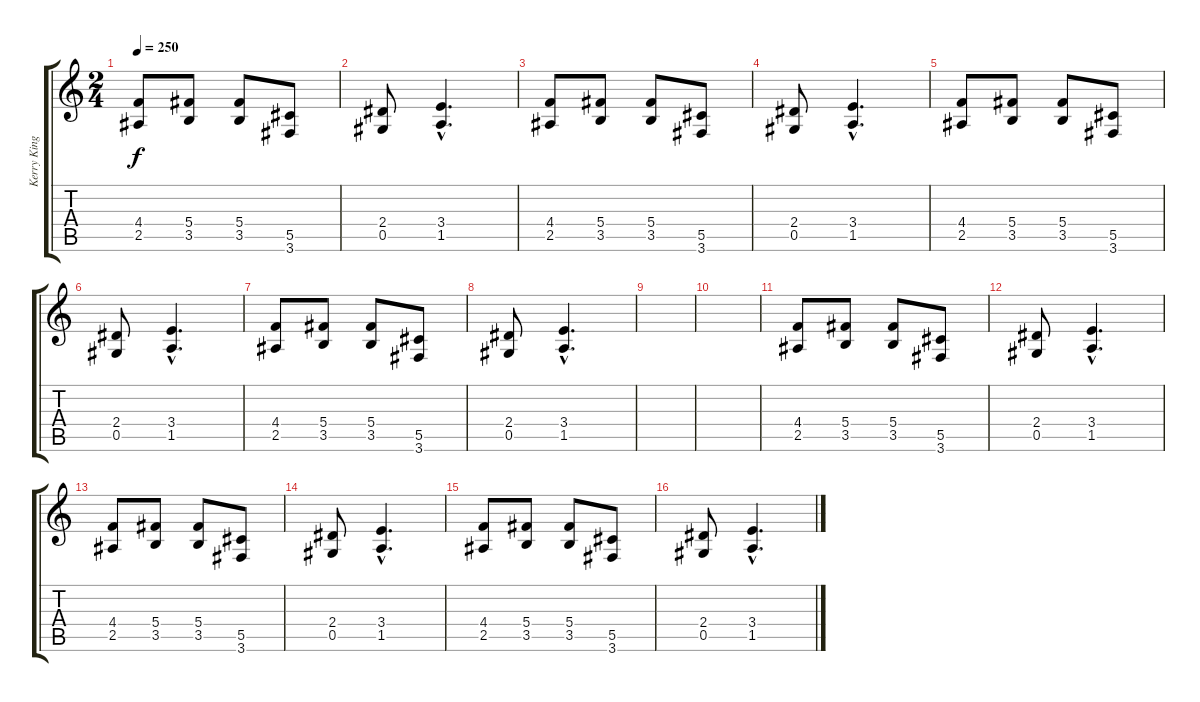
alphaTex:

\track ("Kerry King" "Kerry King") {instrument distortionguitar}
\staff {score tabs}
\tuning (Eb4 Bb3 Gb3 Db3 Ab2 Eb2) {hide}
\ts (2 4)
\tempo 250
\clef g2
\ks c
(4.4 2.5).8{dy f} (5.4 3.5).8 (5.4 3.5).8 (5.5 3.6).8 |
(2.4 0.5).8 (3.4{hac} 1.5{hac}).4{d} |
(4.4 2.5).8 (5.4 3.5).8 (5.4 3.5).8 (5.5 3.6).8 |
(2.4 0.5).8 (3.4{hac} 1.5{hac}).4{d} |
(4.4 2.5).8 (5.4 3.5).8 (5.4 3.5).8 (5.5 3.6).8 |
(2.4 0.5).8 (3.4{hac} 1.5{hac}).4{d} |
(4.4 2.5).8 (5.4 3.5).8 (5.4 3.5).8 (5.5 3.6).8 |
(2.4 0.5).8 (3.4{hac} 1.5{hac}).4{d} |
|
|
(4.4 2.5).8 (5.4 3.5).8 (5.4 3.5).8 (5.5 3.6).8 |
(2.4 0.5).8 (3.4{hac} 1.5{hac}).4{d} |
(4.4 2.5).8 (5.4 3.5).8 (5.4 3.5).8 (5.5 3.6).8 |
(2.4 0.5).8 (3.4{hac} 1.5{hac}).4{d} |
(4.4 2.5).8 (5.4 3.5).8 (5.4 3.5).8 (5.5 3.6).8 |
(2.4 0.5).8 (3.4{hac} 1.5{hac}).4{d}
